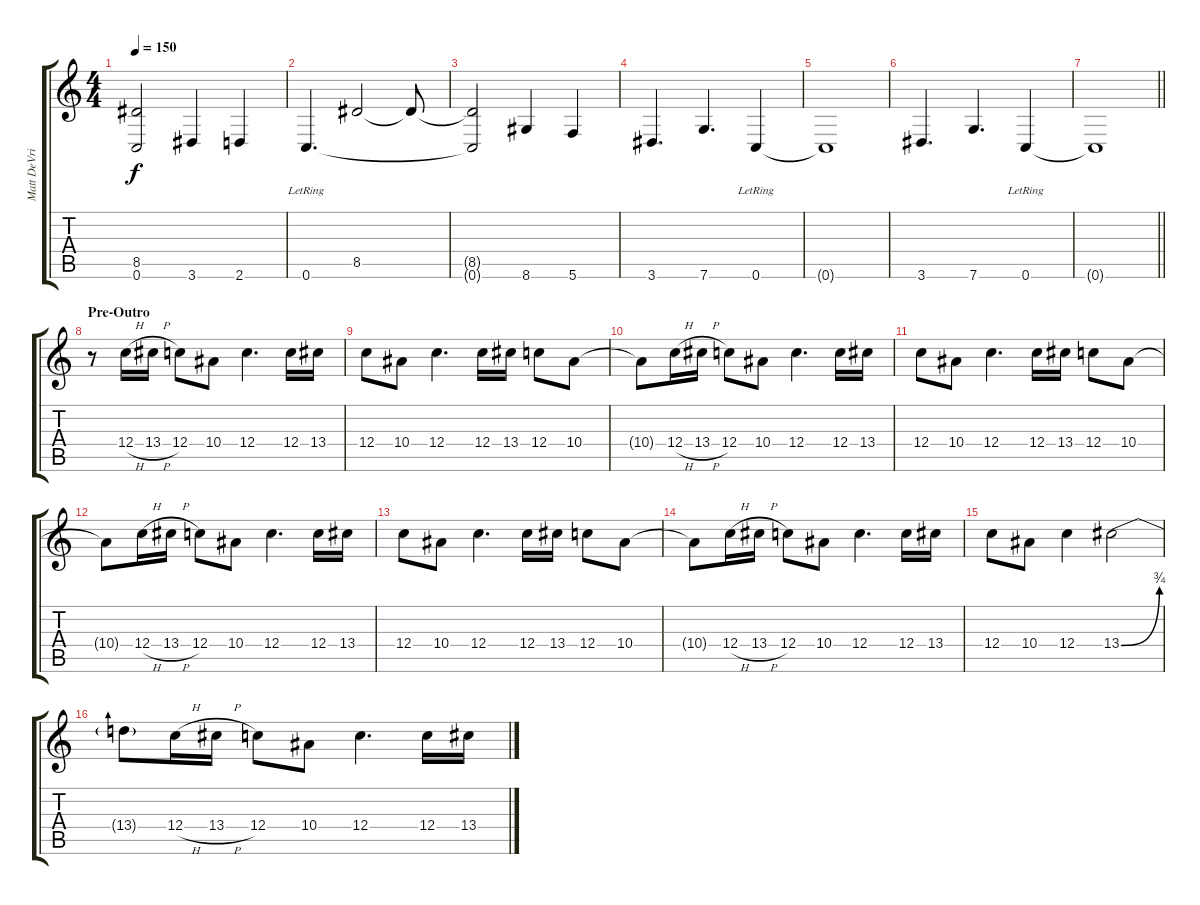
\track ("Matt DeVries" "Matt DeVri") {instrument distortionguitar}
\staff {score tabs}
\tuning (D4 A3 F3 C3 G2 C2) {hide}
\ts (4 4)
\tempo 150
\clef g2
\ks c
(8.5{t} 0.6{t}).2{dy f} 3.6.4 2.6.4 |
0.6{lr}.4{d} 8.5.2 8.5{t}.8 |
(8.5{t} 0.6{t}).2 8.6.4 5.6.4 |
3.6.4{d} 7.6.4{d} 0.6{lr}.4 |
0.6{t}.1 |
3.6.4{d} 7.6.4{d} 0.6{lr}.4 |
\barLineRight lightlight
0.6{t}.1 |
\section ("" "Pre-Outro")
r.8{volume 8 instrument distortionguitar} 12.4{h}.16 13.4{h}.16 12.4.8 10.4.8 12.4.4{d} 12.4.16 13.4.16 |
12.4.8 10.4.8 12.4.4{d} 12.4.16 13.4.16 12.4.8 10.4.8 |
10.4{t}.8 12.4{h}.16 13.4{h}.16 12.4.8 10.4.8 12.4.4{d} 12.4.16 13.4.16 |
12.4.8 10.4.8 12.4.4{d} 12.4.16 13.4.16 12.4.8 10.4.8 |
10.4{t}.8 12.4{h}.16 13.4{h}.16 12.4.8 10.4.8 12.4.4{d} 12.4.16 13.4.16 |
12.4.8 10.4.8 12.4.4{d} 12.4.16 13.4.16 12.4.8 10.4.8 |
10.4{t}.8 12.4{h}.16 13.4{h}.16 12.4.8 10.4.8 12.4.4{d} 12.4.16 13.4.16 |
12.4.8 10.4.8 12.4.4 13.4{be (bend 0 0 60 3)}.2 |
13.4{t}.8 12.4{h}.16 13.4{h}.16 12.4.8 10.4.8 12.4.4{d} 12.4.16 13.4.16
